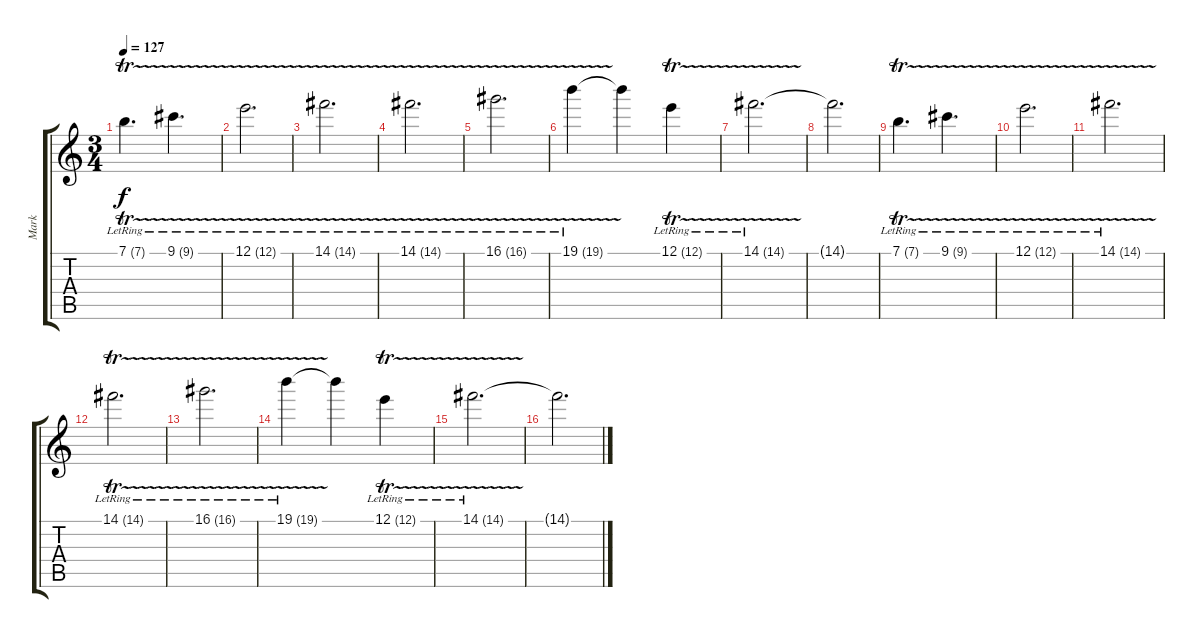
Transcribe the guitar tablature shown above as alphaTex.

\track ("Mark" "Mark") {instrument acousticguitarsteel}
\staff {score tabs}
\tuning (E4 B3 G3 D3 A2 E2) {hide}
\ts (3 4)
\tempo 127
\clef g2
\ks c
7.1{tr (7 32) lr}.4{d dy f} 9.1{tr (9 32) lr}.4{d} |
12.1{tr (12 32) lr}.2{d} |
14.1{tr (14 32) lr}.2{d} |
14.1{tr (14 32) lr}.2{d} |
16.1{tr (16 32) lr}.2{d} |
19.1{tr (19 32) lr}.4 19.1{t}.4 12.1{tr (12 32) lr}.4 |
14.1{tr (14 32) lr}.2{d} |
14.1{t}.2{d} |
7.1{tr (7 32) lr}.4{d} 9.1{tr (9 32) lr}.4{d} |
12.1{tr (12 32) lr}.2{d} |
14.1{tr (14 32) lr}.2{d} |
14.1{tr (14 32) lr}.2{d} |
16.1{tr (16 32) lr}.2{d} |
19.1{tr (19 32) lr}.4 19.1{t}.4 12.1{tr (12 32) lr}.4 |
14.1{tr (14 32) lr}.2{d} |
14.1{t}.2{d}
